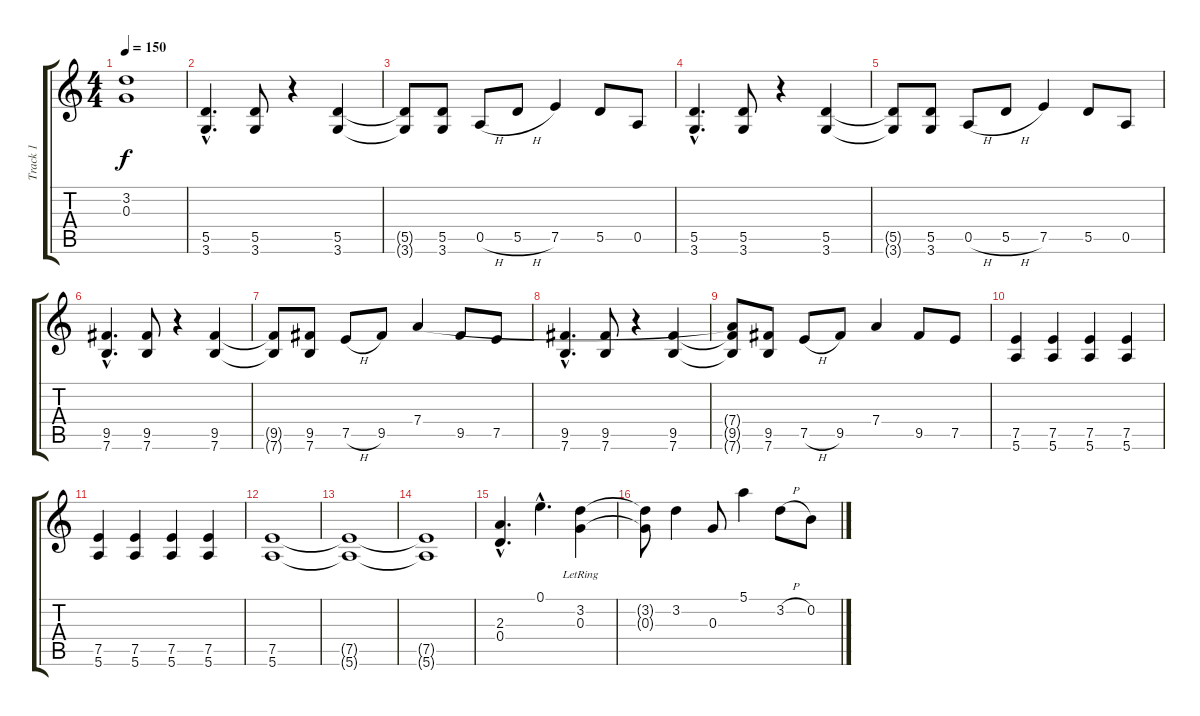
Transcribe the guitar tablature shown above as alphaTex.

\track ("Track 1" "Track 1") {instrument electricguitarjazz}
\staff {score tabs}
\tuning (E4 B3 G3 D3 A2 E2) {hide}
\ts (4 4)
\tempo 150
\clef g2
\ks c
(3.2{t} 0.3{t}).1{dy f} |
(5.5{hac} 3.6{hac}).4{d} (5.5 3.6).8 r.4 (5.5 3.6).4 |
(5.5{t} 3.6{t}).8 (5.5 3.6).8 0.5{h}.8 5.5{h}.8 7.5.4 5.5.8 0.5.8 |
(5.5{hac} 3.6{hac}).4{d} (5.5 3.6).8 r.4 (5.5 3.6).4 |
(5.5{t} 3.6{t}).8 (5.5 3.6).8 0.5{h}.8 5.5{h}.8 7.5.4 5.5.8 0.5.8 |
(9.5{hac} 7.6{hac}).4{d} (9.5 7.6).8 r.4 (9.5 7.6).4 |
(9.5{t} 7.6{t}).8 (9.5 7.6).8 7.5{h}.8 9.5.8 7.4.4 9.5.8 7.5.8 |
(9.5{hac} 7.6{hac}).4{d} (9.5 7.6).8 r.4 (9.5 7.6).4 |
(7.4{t} 9.5{t} 7.6{t}).8 (9.5 7.6).8 7.5{h}.8 9.5.8 7.4.4 9.5.8 7.5.8 |
(7.5 5.6).4 (7.5 5.6).4 (7.5 5.6).4 (7.5 5.6).4 |
(7.5 5.6).4 (7.5 5.6).4 (7.5 5.6).4 (7.5 5.6).4 |
(7.5 5.6).1 |
(7.5{t} 5.6{t}).1 |
(7.5{t} 5.6{t}).1 |
(2.3{hac} 0.4{hac}).4{d} 0.1{hac}.4{d} (3.2{lr} 0.3{lr}).4 |
(3.2{t} 0.3{t}).8 3.2.4 0.3.8 5.1.4 3.2{h}.8 0.2.8
